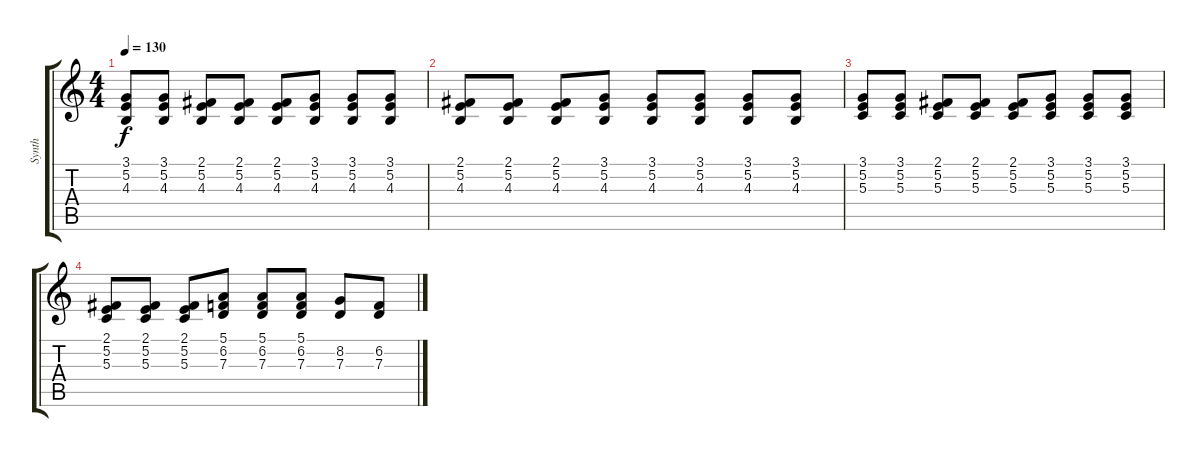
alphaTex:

\track ("Synth" "Synth") {instrument stringensemble1}
\staff {score tabs}
\tuning (E4 B3 G3 D3 A2 E2) {hide}
\ts (4 4)
\tempo 130
\clef g2
\ks c
(3.1 5.2 4.3).8{dy f} (3.1 5.2 4.3).8 (2.1 5.2 4.3).8 (2.1 5.2 4.3).8 (2.1 5.2 4.3).8 (3.1 5.2 4.3).8 (3.1 5.2 4.3).8 (3.1 5.2 4.3).8 |
(2.1 5.2 4.3).8 (2.1 5.2 4.3).8 (2.1 5.2 4.3).8 (3.1 5.2 4.3).8 (3.1 5.2 4.3).8 (3.1 5.2 4.3).8 (3.1 5.2 4.3).8 (3.1 5.2 4.3).8 |
(3.1 5.2 5.3).8 (3.1 5.2 5.3).8 (2.1 5.2 5.3).8 (2.1 5.2 5.3).8 (2.1 5.2 5.3).8 (3.1 5.2 5.3).8 (3.1 5.2 5.3).8 (3.1 5.2 5.3).8 |
(2.1 5.2 5.3).8 (2.1 5.2 5.3).8 (2.1 5.2 5.3).8 (5.1 6.2 7.3).8 (5.1 6.2 7.3).8 (5.1 6.2 7.3).8 (8.2 7.3).8 (6.2 7.3).8
